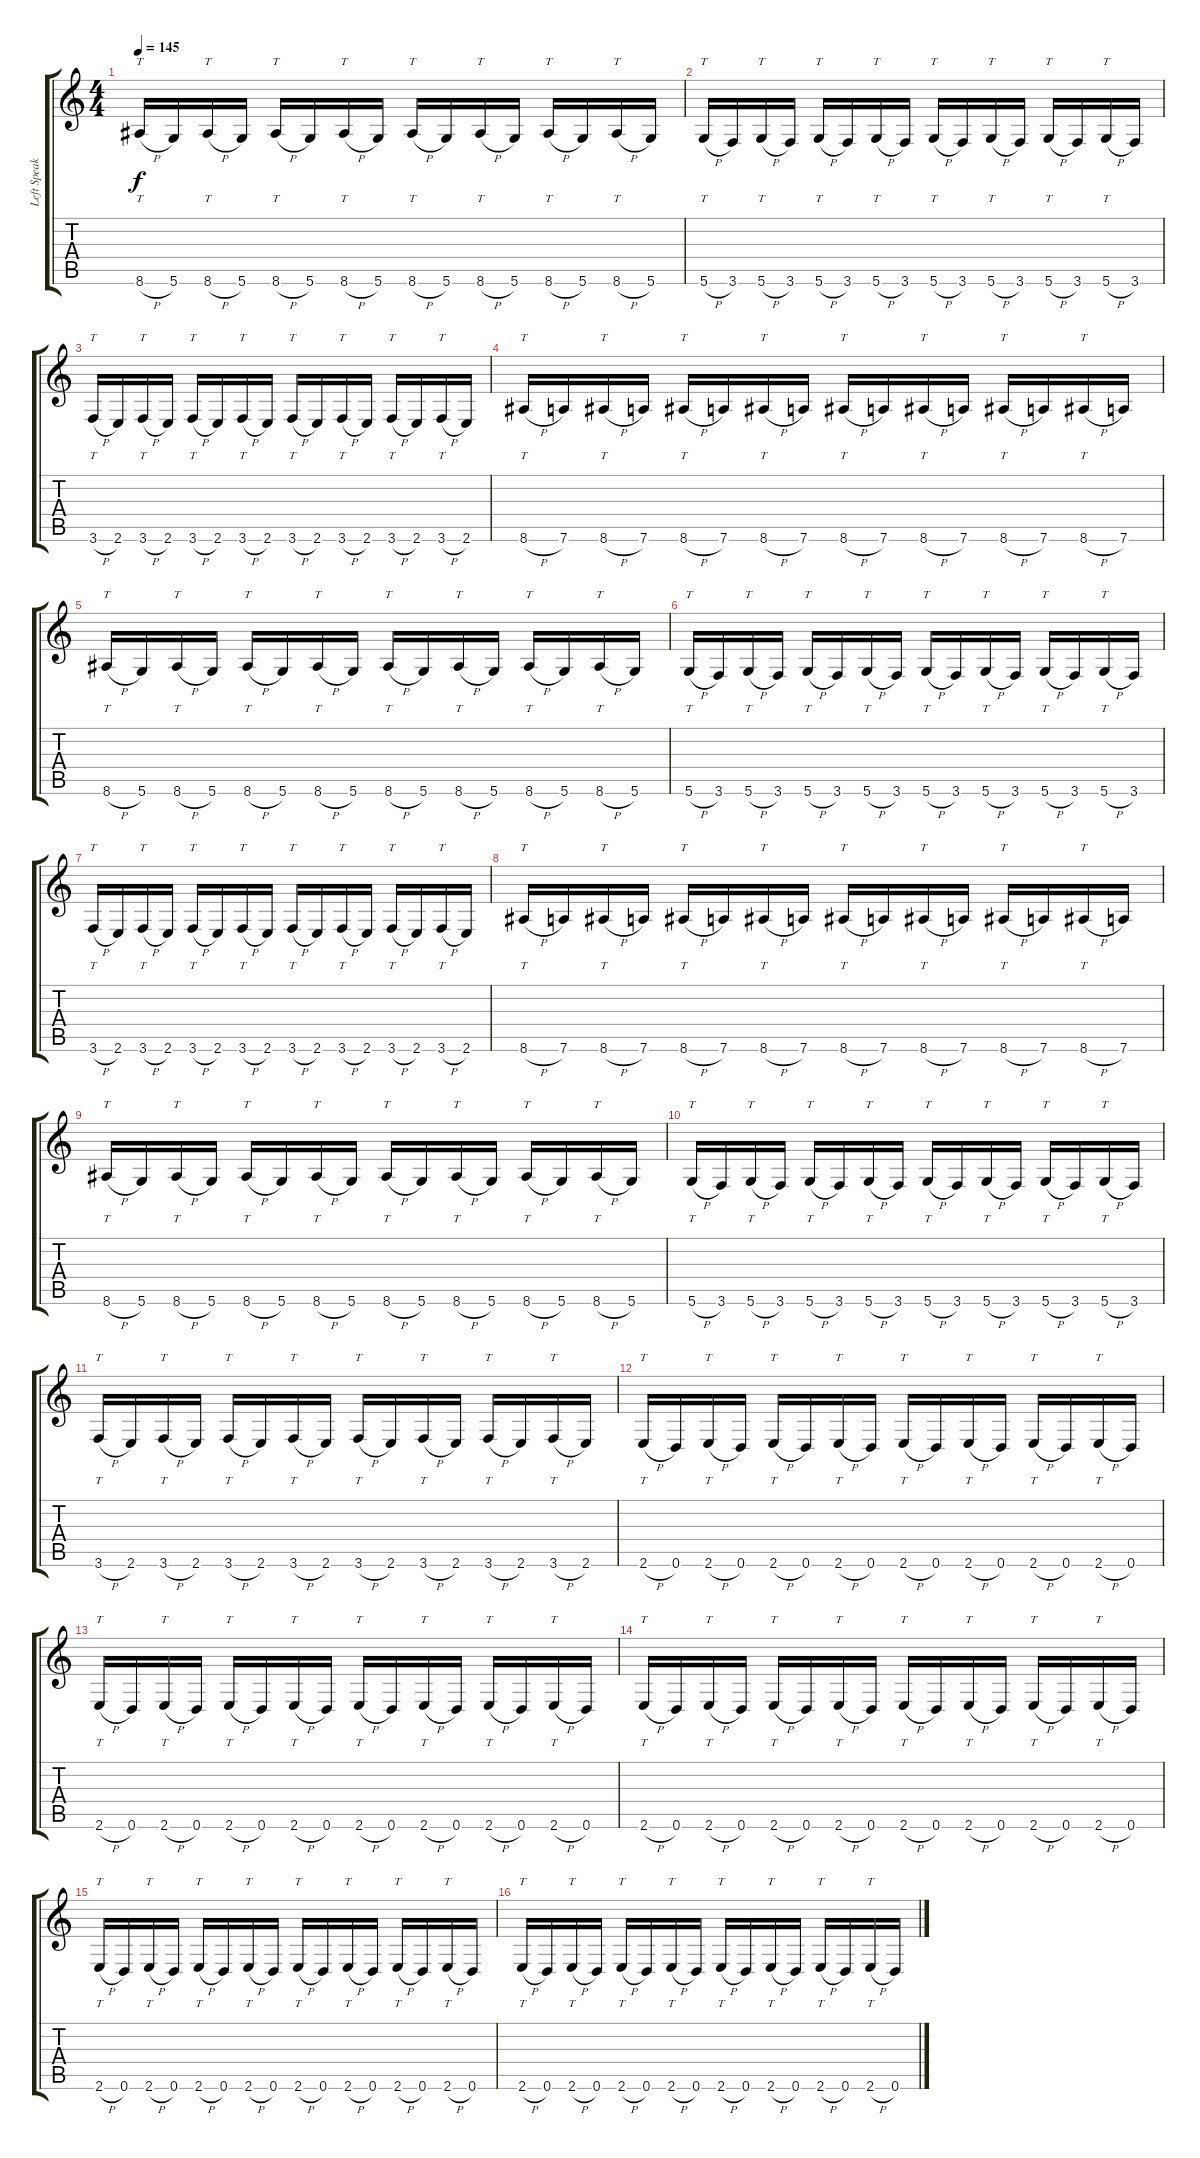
\track ("Left Speaker 1" "Left Speak") {instrument distortionguitar}
\staff {score tabs}
\tuning (D4 A3 F3 C3 G2 D2) {hide}
\ts (4 4)
\tempo 145
\clef g2
\ks c
8.6{h}.16{tt dy f} 5.6.16 8.6{h}.16{tt} 5.6.16 8.6{h}.16{tt} 5.6.16 8.6{h}.16{tt} 5.6.16 8.6{h}.16{tt} 5.6.16 8.6{h}.16{tt} 5.6.16 8.6{h}.16{tt} 5.6.16 8.6{h}.16{tt} 5.6.16 |
5.6{h}.16{tt} 3.6.16 5.6{h}.16{tt} 3.6.16 5.6{h}.16{tt} 3.6.16 5.6{h}.16{tt} 3.6.16 5.6{h}.16{tt} 3.6.16 5.6{h}.16{tt} 3.6.16 5.6{h}.16{tt} 3.6.16 5.6{h}.16{tt} 3.6.16 |
3.6{h}.16{tt} 2.6.16 3.6{h}.16{tt} 2.6.16 3.6{h}.16{tt} 2.6.16 3.6{h}.16{tt} 2.6.16 3.6{h}.16{tt} 2.6.16 3.6{h}.16{tt} 2.6.16 3.6{h}.16{tt} 2.6.16 3.6{h}.16{tt} 2.6.16 |
8.6{h}.16{tt} 7.6.16 8.6{h}.16{tt} 7.6.16 8.6{h}.16{tt} 7.6.16 8.6{h}.16{tt} 7.6.16 8.6{h}.16{tt} 7.6.16 8.6{h}.16{tt} 7.6.16 8.6{h}.16{tt} 7.6.16 8.6{h}.16{tt} 7.6.16 |
8.6{h}.16{tt} 5.6.16 8.6{h}.16{tt} 5.6.16 8.6{h}.16{tt} 5.6.16 8.6{h}.16{tt} 5.6.16 8.6{h}.16{tt} 5.6.16 8.6{h}.16{tt} 5.6.16 8.6{h}.16{tt} 5.6.16 8.6{h}.16{tt} 5.6.16 |
5.6{h}.16{tt} 3.6.16 5.6{h}.16{tt} 3.6.16 5.6{h}.16{tt} 3.6.16 5.6{h}.16{tt} 3.6.16 5.6{h}.16{tt} 3.6.16 5.6{h}.16{tt} 3.6.16 5.6{h}.16{tt} 3.6.16 5.6{h}.16{tt} 3.6.16 |
3.6{h}.16{tt} 2.6.16 3.6{h}.16{tt} 2.6.16 3.6{h}.16{tt} 2.6.16 3.6{h}.16{tt} 2.6.16 3.6{h}.16{tt} 2.6.16 3.6{h}.16{tt} 2.6.16 3.6{h}.16{tt} 2.6.16 3.6{h}.16{tt} 2.6.16 |
8.6{h}.16{tt} 7.6.16 8.6{h}.16{tt} 7.6.16 8.6{h}.16{tt} 7.6.16 8.6{h}.16{tt} 7.6.16 8.6{h}.16{tt} 7.6.16 8.6{h}.16{tt} 7.6.16 8.6{h}.16{tt} 7.6.16 8.6{h}.16{tt} 7.6.16 |
8.6{h}.16{tt} 5.6.16 8.6{h}.16{tt} 5.6.16 8.6{h}.16{tt} 5.6.16 8.6{h}.16{tt} 5.6.16 8.6{h}.16{tt} 5.6.16 8.6{h}.16{tt} 5.6.16 8.6{h}.16{tt} 5.6.16 8.6{h}.16{tt} 5.6.16 |
5.6{h}.16{tt} 3.6.16 5.6{h}.16{tt} 3.6.16 5.6{h}.16{tt} 3.6.16 5.6{h}.16{tt} 3.6.16 5.6{h}.16{tt} 3.6.16 5.6{h}.16{tt} 3.6.16 5.6{h}.16{tt} 3.6.16 5.6{h}.16{tt} 3.6.16 |
3.6{h}.16{tt} 2.6.16 3.6{h}.16{tt} 2.6.16 3.6{h}.16{tt} 2.6.16 3.6{h}.16{tt} 2.6.16 3.6{h}.16{tt} 2.6.16 3.6{h}.16{tt} 2.6.16 3.6{h}.16{tt} 2.6.16 3.6{h}.16{tt} 2.6.16 |
2.6{h}.16{tt} 0.6.16 2.6{h}.16{tt} 0.6.16 2.6{h}.16{tt} 0.6.16 2.6{h}.16{tt} 0.6.16 2.6{h}.16{tt} 0.6.16 2.6{h}.16{tt} 0.6.16 2.6{h}.16{tt} 0.6.16 2.6{h}.16{tt} 0.6.16 |
2.6{h}.16{tt} 0.6.16 2.6{h}.16{tt} 0.6.16 2.6{h}.16{tt} 0.6.16 2.6{h}.16{tt} 0.6.16 2.6{h}.16{tt} 0.6.16 2.6{h}.16{tt} 0.6.16 2.6{h}.16{tt} 0.6.16 2.6{h}.16{tt} 0.6.16 |
2.6{h}.16{tt} 0.6.16 2.6{h}.16{tt} 0.6.16 2.6{h}.16{tt} 0.6.16 2.6{h}.16{tt} 0.6.16 2.6{h}.16{tt} 0.6.16 2.6{h}.16{tt} 0.6.16 2.6{h}.16{tt} 0.6.16 2.6{h}.16{tt} 0.6.16 |
2.6{h}.16{tt} 0.6.16 2.6{h}.16{tt} 0.6.16 2.6{h}.16{tt} 0.6.16 2.6{h}.16{tt} 0.6.16 2.6{h}.16{tt} 0.6.16 2.6{h}.16{tt} 0.6.16 2.6{h}.16{tt} 0.6.16 2.6{h}.16{tt} 0.6.16 |
2.6{h}.16{tt} 0.6.16 2.6{h}.16{tt} 0.6.16 2.6{h}.16{tt} 0.6.16 2.6{h}.16{tt} 0.6.16 2.6{h}.16{tt} 0.6.16 2.6{h}.16{tt} 0.6.16 2.6{h}.16{tt} 0.6.16 2.6{h}.16{tt} 0.6.16
